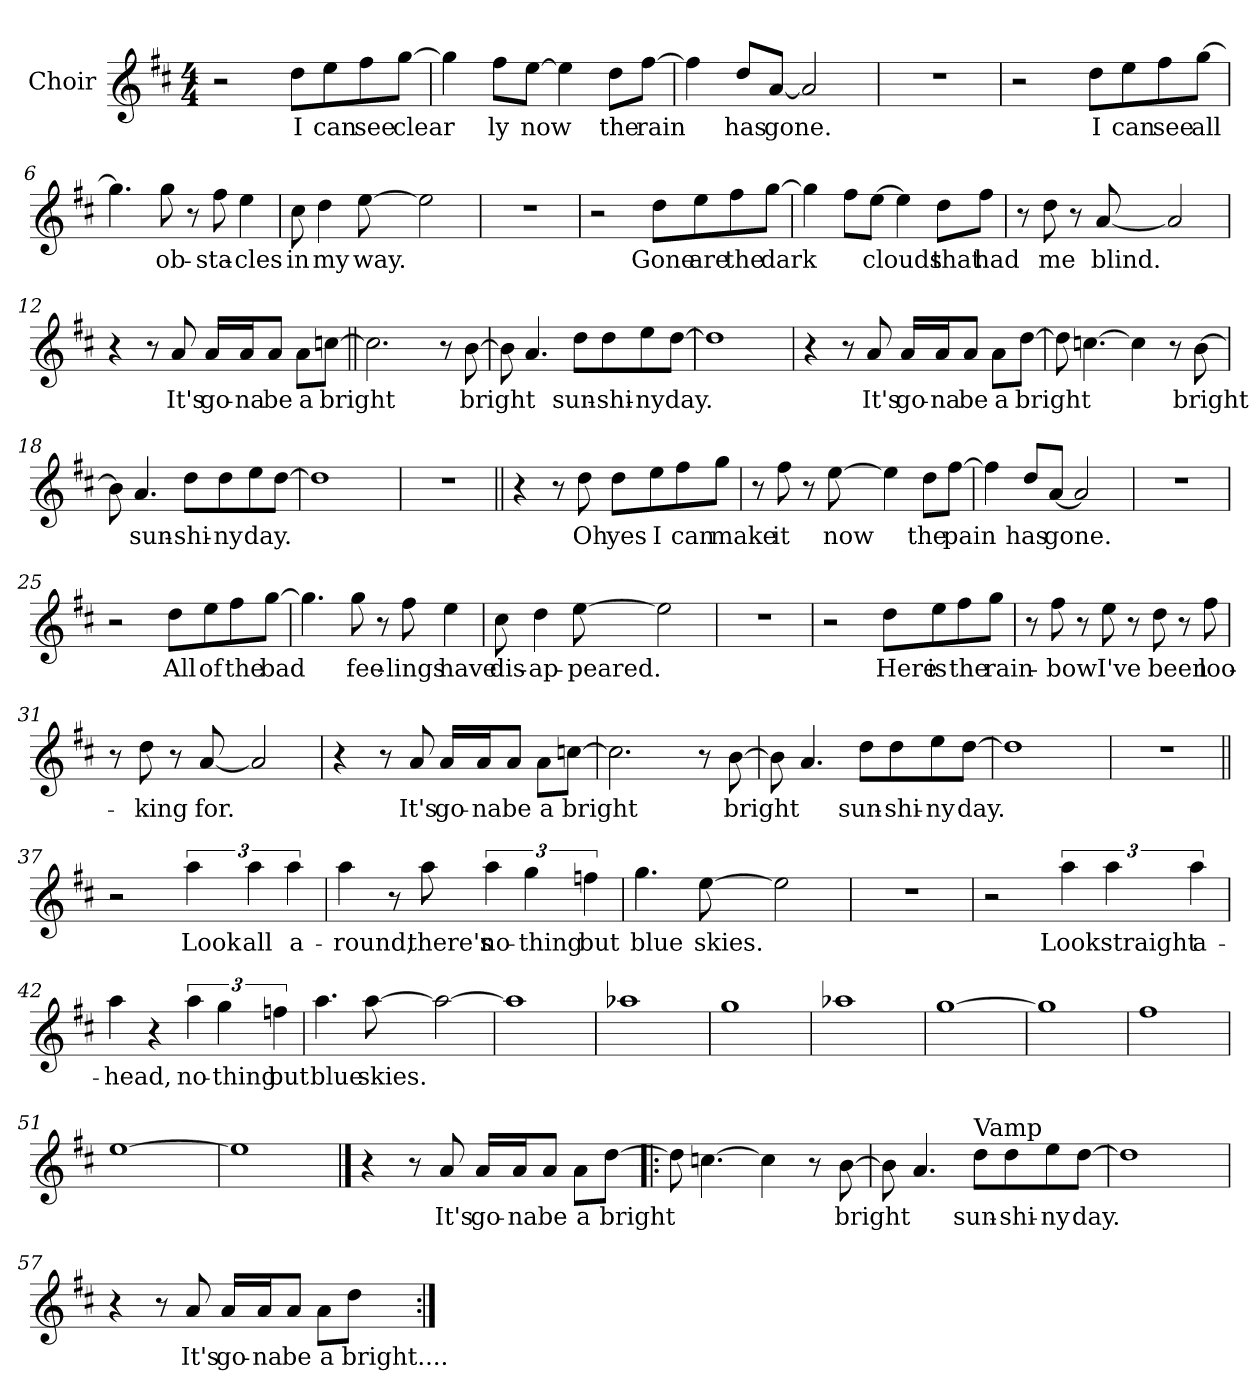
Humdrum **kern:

**kern	**text
*part1	*part1
*staff1	*staff1
*I"Choir	*
*I'Ch	*
*clefG2	*
*k[f#c#]	*
*D:	*
*M4/4	*
=1	=1
2r	.
8dd\L	I
8ee\	can
8ff#\	see
[8gg\J	clear
=2	=2
4gg\]	.
8ff#\L	ly
[8ee\J	now
4ee\]	.
8dd\L	the
[8ff#\J	rain
=3	=3
4ff#\]	.
8dd/L	has
[8a/J	gone.
2a/]	.
=4	=4
1r	.
!!LO:LB:g=z
=5	=5
2r	.
8dd\L	I
8ee\	can
8ff#\	see
[8gg\J	all
=6	=6
4.gg\]	.
8gg\	ob-
8r	.
8ff#\	-sta-
4ee\	-cles
=7	=7
8cc#\	in
4dd\	my
[8ee\	way.
2ee\]	.
=8	=8
1r	.
!!LO:LB:g=z
=9	=9
2r	.
8dd\L	Gone
8ee\	are
8ff#\	the
[8gg\J	dark
=10	=10
4gg\]	.
8ff#\L	.
[8ee\J	clouds
4ee\]	.
8dd\L	that
8ff#\J	had
=11	=11
8r	.
8dd\	me
8r	.
[8a/	blind.
2a/]	.
=12	=12
4r	.
8r	.
8a/	It's
16a/LL	go-
16a/J	-na
8a/J	be
8a\L	a
[8ccn\J	bright
!!LO:LB:g=z
=13||	=13||
2.cc\]	.
8r	.
[8b\	bright
=14	=14
8b\]	.
4.a/	.
8dd\L	sun-
8dd\	-shi-
8ee\	-ny
[8dd\J	day.
=15	=15
1dd]	.
=16	=16
4r	.
8r	.
8a/	It's
16a/LL	go-
16a/J	-na
8a/J	be
8a\L	a
[8dd\J	bright
!!LO:LB:g=z
=17	=17
8dd\]	.
[4.ccn\	.
4cc\]	.
8r	.
[8b\	bright
=18	=18
8b\]	.
4.a/	sun-
8dd\L	-shi-
8dd\	-ny
8ee\	day.
[8dd\J	.
=19	=19
1dd]	.
=20	=20
1r	.
!!LO:LB:g=z
=21||	=21||
4r	.
8r	.
8dd\	Oh
8dd\L	yes
8ee\	I
8ff#\	can
8gg\J	make
=22	=22
8r	.
8ff#\	it
8r	.
[8ee\	now
4ee\]	.
8dd\L	the
[8ff#\J	pain
=23	=23
4ff#\]	.
8dd/L	has
[8a/J	gone.
2a/]	.
=24	=24
1r	.
!!LO:LB:g=z
=25	=25
2r	.
8dd\L	All
8ee\	of
8ff#\	the
[8gg\J	bad
=26	=26
4.gg\]	.
8gg\	fee-
8r	.
8ff#\	-lings
4ee\	have
=27	=27
8cc#\	dis-
4dd\	-ap-
[8ee\	-peared.
2ee\]	.
=28	=28
1r	.
!!LO:LB:g=z
=29	=29
2r	.
8dd\L	Here
8ee\	is
8ff#\	the
8gg\J	rain-
=30	=30
8r	.
8ff#\	-bow
8r	.
8ee\	I've
8r	.
8dd\	been
8r	.
8ff#\	loo-
=31	=31
8r	.
8dd\	-king
8r	.
[8a/	for.
2a/]	.
=32	=32
4r	.
8r	.
8a/	It's
16a/LL	go-
16a/J	-na
8a/J	be
8a\L	a
[8ccn\J	bright
!!LO:LB:g=z
=33	=33
2.cc\]	.
8r	.
[8b\	bright
=34	=34
8b\]	.
4.a/	.
8dd\L	sun-
8dd\	-shi-
8ee\	-ny
[8dd\J	day.
=35	=35
1dd]	.
=36	=36
1r	.
!!LO:PB:g=z
=37||	=37||
2r	.
6aa\	Look
6aa\	all
6aa\	a-
=38	=38
4aa\	-round,
8r	.
8aa\	there's
6aa\	no-
6gg\	-thing
6ffn\	but
=39	=39
4.gg\	blue
[8ee\	skies.
2ee\]	.
=40	=40
1r	.
!!LO:LB:g=z
=41	=41
2r	.
6aa\	Look
6aa\	straight
6aa\	a-
=42	=42
4aa\	-head,
4r	.
6aa\	no-
6gg\	-thing
6ffn\	but
=43	=43
4.aa\	blue
[8aa\	skies.
2aa\_	.
=44	=44
1aa]	.
!!LO:LB:g=z
=45	=45
1aa-X	.
=46	=46
1gg	.
=47	=47
1aa-X	.
=48	=48
[1gg	.
!!LO:LB:g=z
=49	=49
1gg]	.
=50	=50
1ff#	.
=51	=51
[1ee	.
=52	=52
1ee]	.
!!LO:LB:g=z
==53	==53
4r	.
8r	.
8a/	It's
16a/LL	go-
16a/J	-na
8a/J	be
8a\L	a
[8dd\J	bright
=54!|:	=54!|:
8dd\]	.
[4.ccn\	.
4cc\]	.
8r	.
[8b\	bright
=55	=55
8b\]	.
4.a/	.
!LO:TX:a:t=Vamp	!
8dd\L	sun-
8dd\	-shi-
8ee\	-ny
[8dd\J	day.
=56	=56
1dd]	.
=57	=57
4r	.
8r	.
8a/	It's
16a/LL	go-
16a/J	-na
8a/J	be
8a\L	a
8dd\J	bright....
=:|!	=:|!
*-	*-
